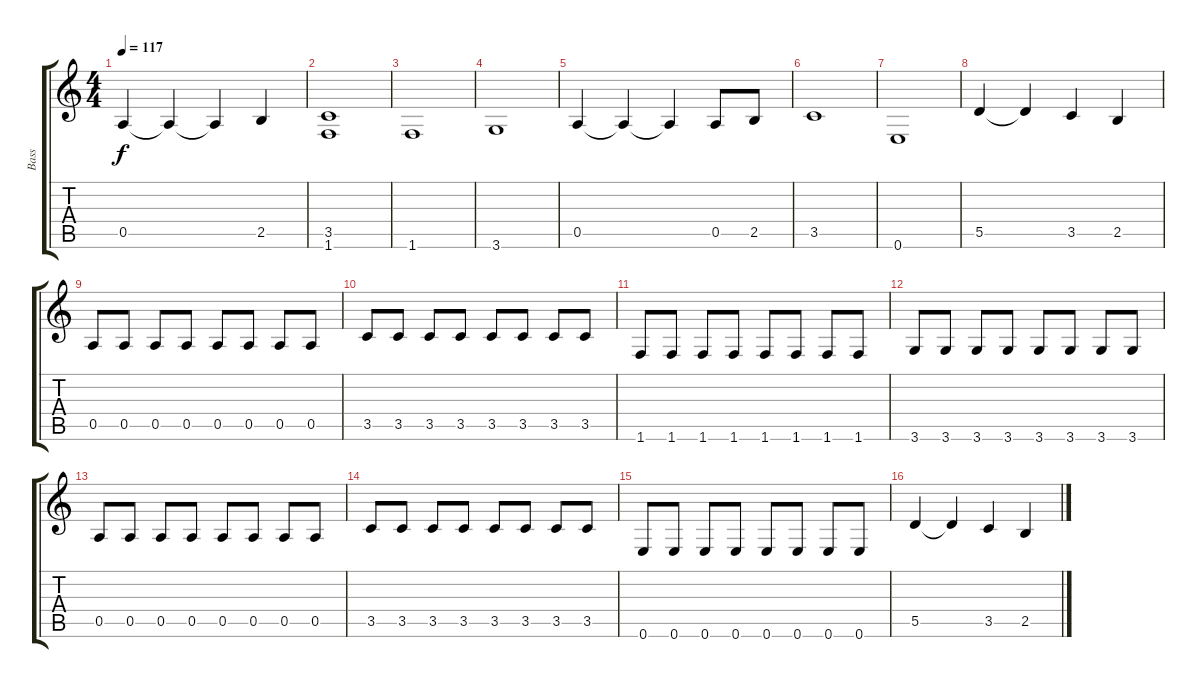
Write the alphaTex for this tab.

\track ("Bass" "Bass") {instrument electricbasspick}
\staff {score tabs}
\tuning (E4 B3 G3 D3 A2 E2) {hide}
\ts (4 4)
\tempo 117
\clef g2
\ks c
0.5.4{dy f} 0.5{t}.4 0.5{t}.4 2.5.4 |
(3.5 1.6{t}).1 |
1.6.1 |
3.6.1 |
0.5.4 0.5{t}.4 0.5{t}.4 0.5.8 2.5.8 |
3.5.1 |
0.6.1 |
5.5.4 5.5{t}.4 3.5.4 2.5.4 |
0.5.8 0.5.8 0.5.8 0.5.8 0.5.8 0.5.8 0.5.8 0.5.8 |
3.5.8 3.5.8 3.5.8 3.5.8 3.5.8 3.5.8 3.5.8 3.5.8 |
1.6.8 1.6.8 1.6.8 1.6.8 1.6.8 1.6.8 1.6.8 1.6.8 |
3.6.8 3.6.8 3.6.8 3.6.8 3.6.8 3.6.8 3.6.8 3.6.8 |
0.5.8 0.5.8 0.5.8 0.5.8 0.5.8 0.5.8 0.5.8 0.5.8 |
3.5.8 3.5.8 3.5.8 3.5.8 3.5.8 3.5.8 3.5.8 3.5.8 |
0.6.8 0.6.8 0.6.8 0.6.8 0.6.8 0.6.8 0.6.8 0.6.8 |
5.5.4 5.5{t}.4 3.5.4 2.5.4
